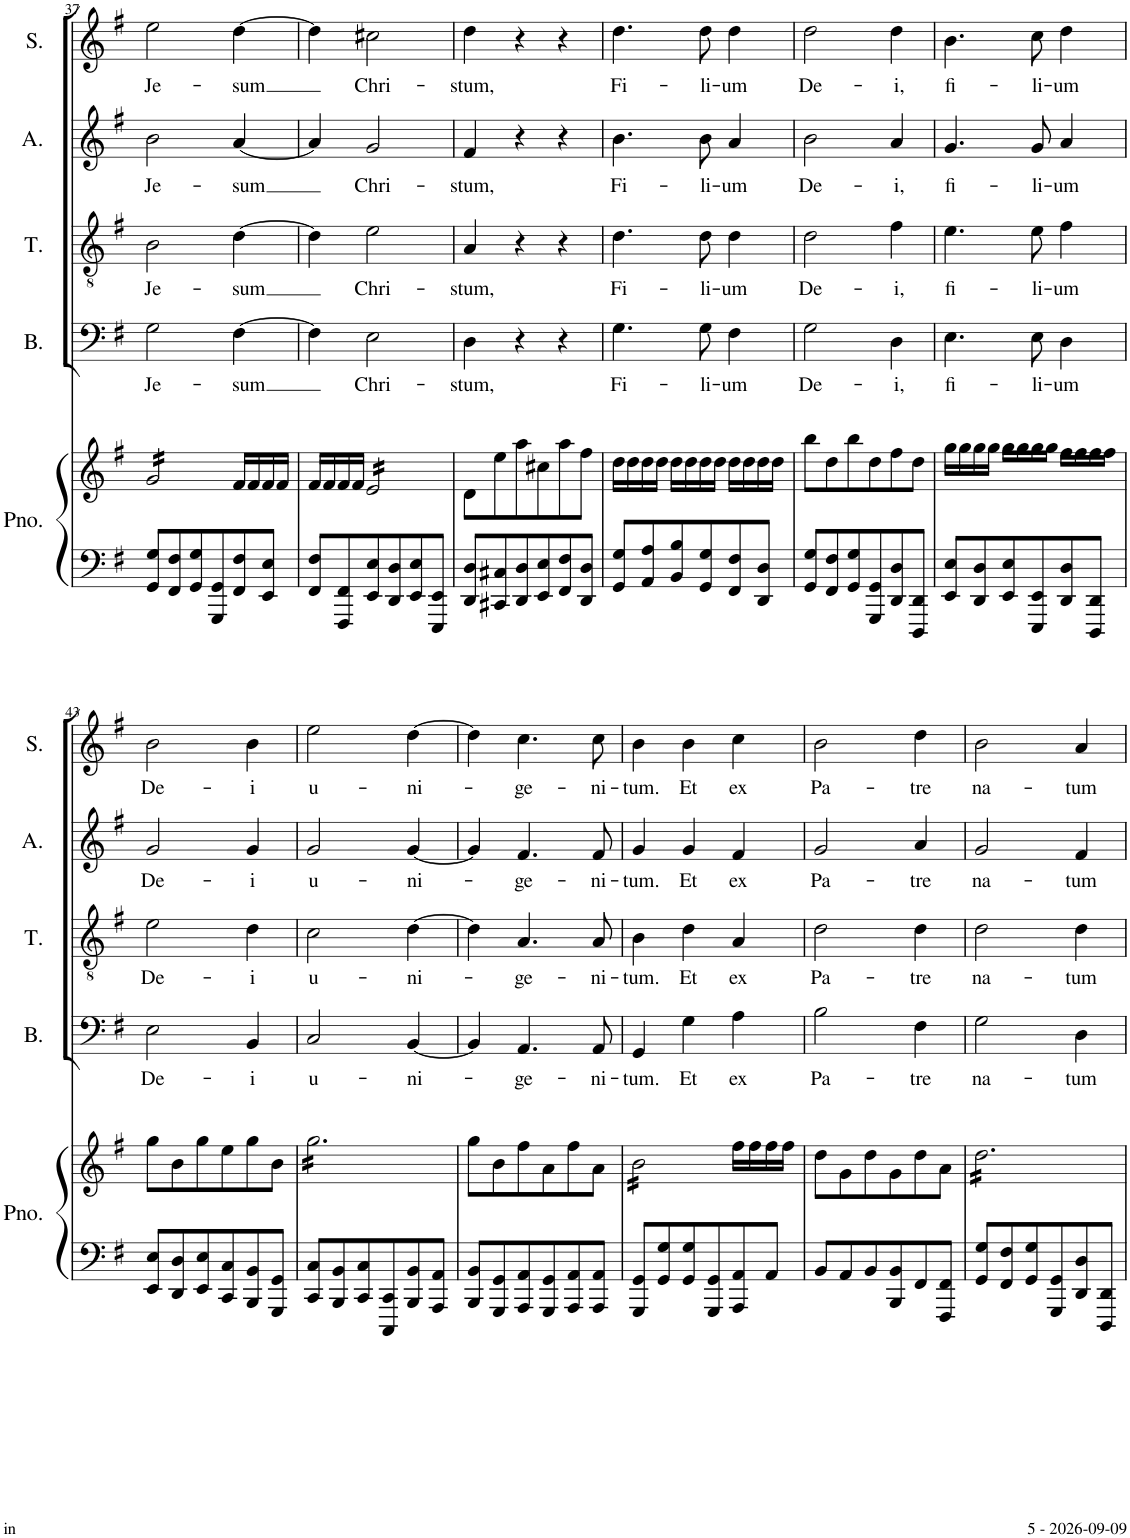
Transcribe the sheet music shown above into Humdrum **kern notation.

**kern	**kern	**kern	**text	**kern	**text	**kern	**text	**kern	**text
*part5	*part5	*part4	*part4	*part3	*part3	*part2	*part2	*part1	*part1
*staff6	*staff5	*staff4	*staff4	*staff3	*staff3	*staff2	*staff2	*staff1	*staff1
*I"Piano	*	*I"Bass	*	*I"Tenor	*	*I"Alto	*	*I"Soprano	*
*I'Pno.	*	*I'B.	*	*I'T.	*	*I'A.	*	*I'S.	*
!!LO:PB:g=z
*clefF4	*clefG2	*clefF4	*	*clefGv2	*	*clefG2	*	*clefG2	*
*k[f#]	*k[f#]	*k[f#]	*	*k[f#]	*	*k[f#]	*	*k[f#]	*
*M3/4	*M3/4	*M3/4	*	*M3/4	*	*M3/4	*	*M3/4	*
=37	=37	=37	=37	=37	=37	=37	=37	=37	=37
!	!	!	!LO:LY:b	!	!LO:LY:b	!	!LO:LY:b	!	!LO:LY:b
*	*tremolo	*	*	*	*	*	*	*	*
8GG/ 8G/L	16g/LL	2G\	Je-	2B\	Je-	2b\	Je-	2ee\	Je-
.	16g/	.	.	.	.	.	.	.	.
8FF#/ 8F#/	16g/	.	.	.	.	.	.	.	.
.	16g/	.	.	.	.	.	.	.	.
8GG/ 8G/	16g/	.	.	.	.	.	.	.	.
.	16g/	.	.	.	.	.	.	.	.
8GGG/ 8GG/	16g/	.	.	.	.	.	.	.	.
.	16g/JJ	.	.	.	.	.	.	.	.
*	*Xtremolo	*	*	*	*	*	*	*	*
!	!	!	!LO:LY:b	!	!LO:LY:b	!	!LO:LY:b	!	!LO:LY:b
8FF#/ 8F#/	16f#/LL	[4F#\	-sum	[4d\	-sum	[4a/	-sum	[4dd\	-sum
.	16f#/	.	.	.	.	.	.	.	.
8EE/ 8E/J	16f#/	.	.	.	.	.	.	.	.
.	16f#/JJ	.	.	.	.	.	.	.	.
=38	=38	=38	=38	=38	=38	=38	=38	=38	=38
8FF#/ 8F#/L	16f#/LL	4F#\]	.	4d\]	.	4a/]	.	4dd\]	.
.	16f#/	.	.	.	.	.	.	.	.
8FFF#/ 8FF#/	16f#/	.	.	.	.	.	.	.	.
.	16f#/JJ	.	.	.	.	.	.	.	.
!	!	!	!LO:LY:b	!	!LO:LY:b	!	!LO:LY:b	!	!LO:LY:b
*	*tremolo	*	*	*	*	*	*	*	*
8EE/ 8E/	16e/LL	2E\	Chri-	2e\	Chri-	2g/	Chri-	2cc#X\	Chri-
.	16e/	.	.	.	.	.	.	.	.
8DD/ 8D/	16e/	.	.	.	.	.	.	.	.
.	16e/	.	.	.	.	.	.	.	.
8EE/ 8E/	16e/	.	.	.	.	.	.	.	.
.	16e/	.	.	.	.	.	.	.	.
8EEE/ 8EE/J	16e/	.	.	.	.	.	.	.	.
.	16e/JJ	.	.	.	.	.	.	.	.
*	*Xtremolo	*	*	*	*	*	*	*	*
=39	=39	=39	=39	=39	=39	=39	=39	=39	=39
!	!	!	!LO:LY:b	!	!LO:LY:b	!	!LO:LY:b	!	!LO:LY:b
8DD/ 8D/L	8d\L	4D\	-stum,	4A/	-stum,	4f#/	-stum,	4dd\	-stum,
8CC#X/ 8C#X/	8ee\	.	.	.	.	.	.	.	.
8DD/ 8D/	8aa\	4r	.	4r	.	4r	.	4r	.
8EE/ 8E/	8cc#X\	.	.	.	.	.	.	.	.
8FF#/ 8F#/	8aa\	4r	.	4r	.	4r	.	4r	.
8DD/ 8D/J	8ff#\J	.	.	.	.	.	.	.	.
=40	=40	=40	=40	=40	=40	=40	=40	=40	=40
!	!	!	!LO:LY:b	!	!LO:LY:b	!	!LO:LY:b	!	!LO:LY:b
8GG/ 8G/L	16dd\LL	4.G\	Fi-	4.d\	Fi-	4.b\	Fi-	4.dd\	Fi-
.	16dd\	.	.	.	.	.	.	.	.
8AA/ 8A/	16dd\	.	.	.	.	.	.	.	.
.	16dd\JJ	.	.	.	.	.	.	.	.
8BB/ 8B/	16dd\LL	.	.	.	.	.	.	.	.
.	16dd\	.	.	.	.	.	.	.	.
!	!	!	!LO:LY:b	!	!LO:LY:b	!	!LO:LY:b	!	!LO:LY:b
8GG/ 8G/	16dd\	8G\	-li-	8d\	-li-	8b\	-li-	8dd\	-li-
.	16dd\JJ	.	.	.	.	.	.	.	.
!	!	!	!LO:LY:b	!	!LO:LY:b	!	!LO:LY:b	!	!LO:LY:b
8FF#/ 8F#/	16dd\LL	4F#\	-um	4d\	-um	4a/	-um	4dd\	-um
.	16dd\	.	.	.	.	.	.	.	.
8DD/ 8D/J	16dd\	.	.	.	.	.	.	.	.
.	16dd\JJ	.	.	.	.	.	.	.	.
=41	=41	=41	=41	=41	=41	=41	=41	=41	=41
!	!	!	!LO:LY:b	!	!LO:LY:b	!	!LO:LY:b	!	!LO:LY:b
8GG/ 8G/L	8bb\L	2G\	De-	2d\	De-	2b\	De-	2dd\	De-
8FF#/ 8F#/	8dd\	.	.	.	.	.	.	.	.
8GG/ 8G/	8bb\	.	.	.	.	.	.	.	.
8GGG/ 8GG/	8dd\	.	.	.	.	.	.	.	.
!	!	!	!LO:LY:b	!	!LO:LY:b	!	!LO:LY:b	!	!LO:LY:b
8DD/ 8D/	8ff#\	4D'~\	-i,	4f#'~\	-i,	4a'~/	-i,	4dd'~\	-i,
8DDD/ 8DD/J	8dd\J	.	.	.	.	.	.	.	.
=42	=42	=42	=42	=42	=42	=42	=42	=42	=42
!	!	!	!LO:LY:b	!	!LO:LY:b	!	!LO:LY:b	!	!LO:LY:b
8EE/ 8E/L	16gg\LL	4.E\	fi-	4.e\	fi-	4.g/	fi-	4.b\	fi-
.	16gg\	.	.	.	.	.	.	.	.
8DD/ 8D/	16gg\	.	.	.	.	.	.	.	.
.	16gg\JJ	.	.	.	.	.	.	.	.
8EE/ 8E/	16gg\LL	.	.	.	.	.	.	.	.
.	16gg\	.	.	.	.	.	.	.	.
!	!	!	!LO:LY:b	!	!LO:LY:b	!	!LO:LY:b	!	!LO:LY:b
8EEE/ 8EE/	16gg\	8E\	-li-	8e\	-li-	8g/	-li-	8cc\	-li-
.	16gg\JJ	.	.	.	.	.	.	.	.
!	!	!	!LO:LY:b	!	!LO:LY:b	!	!LO:LY:b	!	!LO:LY:b
8DD/ 8D/	16ff#\LL	4D\	-um	4f#\	-um	4a/	-um	4dd\	-um
.	16ff#\	.	.	.	.	.	.	.	.
8DDD/ 8DD/J	16ff#\	.	.	.	.	.	.	.	.
.	16ff#\JJ	.	.	.	.	.	.	.	.
!!LO:LB:g=z
=43	=43	=43	=43	=43	=43	=43	=43	=43	=43
!	!	!	!LO:LY:b	!	!LO:LY:b	!	!LO:LY:b	!	!LO:LY:b
8EE/ 8E/L	8gg\L	2E\	De-	2e\	De-	2g/	De-	2b\	De-
8DD/ 8D/	8b\	.	.	.	.	.	.	.	.
8EE/ 8E/	8gg\	.	.	.	.	.	.	.	.
8CC/ 8C/	8ee\	.	.	.	.	.	.	.	.
!	!	!	!LO:LY:b	!	!LO:LY:b	!	!LO:LY:b	!	!LO:LY:b
8BBB/ 8BB/	8gg\	4BB/	-i	4d\	-i	4g/	-i	4b\	-i
8GGG/ 8GG/J	8b\J	.	.	.	.	.	.	.	.
=44	=44	=44	=44	=44	=44	=44	=44	=44	=44
!	!	!	!LO:LY:b	!	!LO:LY:b	!	!LO:LY:b	!	!LO:LY:b
*	*tremolo	*	*	*	*	*	*	*	*
8CC/ 8C/L	16gg\LL	2C/	u-	2c\	u-	2g/	u-	2ee\	u-
.	16gg\	.	.	.	.	.	.	.	.
8BBB/ 8BB/	16gg\	.	.	.	.	.	.	.	.
.	16gg\	.	.	.	.	.	.	.	.
8CC/ 8C/	16gg\	.	.	.	.	.	.	.	.
.	16gg\	.	.	.	.	.	.	.	.
8CCC/ 8CC/	16gg\	.	.	.	.	.	.	.	.
.	16gg\	.	.	.	.	.	.	.	.
!	!	!	!LO:LY:b	!	!LO:LY:b	!	!LO:LY:b	!	!LO:LY:b
8BBB/ 8BB/	16gg\	[4BB/	-ni-	[4d\	-ni-	[4g/	-ni-	[4dd\	-ni-
.	16gg\	.	.	.	.	.	.	.	.
8AAA/ 8AA/J	16gg\	.	.	.	.	.	.	.	.
.	16gg\JJ	.	.	.	.	.	.	.	.
*	*Xtremolo	*	*	*	*	*	*	*	*
=45	=45	=45	=45	=45	=45	=45	=45	=45	=45
8BBB/ 8BB/L	8gg\L	4BB/]	.	4d\]	.	4g/]	.	4dd\]	.
8GGG/ 8GG/	8b\	.	.	.	.	.	.	.	.
!	!	!	!LO:LY:b	!	!LO:LY:b	!	!LO:LY:b	!	!LO:LY:b
8AAA/ 8AA/	8ff#\	4.AA/	-ge-	4.A/	-ge-	4.f#/	-ge-	4.cc\	-ge-
8GGG/ 8GG/	8a\	.	.	.	.	.	.	.	.
8AAA/ 8AA/	8ff#\	.	.	.	.	.	.	.	.
!	!	!	!LO:LY:b	!	!LO:LY:b	!	!LO:LY:b	!	!LO:LY:b
8AAA/ 8AA/J	8a\J	8AA/	-ni-	8A/	-ni-	8f#/	-ni-	8cc\	-ni-
=46	=46	=46	=46	=46	=46	=46	=46	=46	=46
!	!	!	!LO:LY:b	!	!LO:LY:b	!	!LO:LY:b	!	!LO:LY:b
*	*tremolo	*	*	*	*	*	*	*	*
8GGG/ 8GG/L	16b\LL	4GG'~/	-tum.	4B'~\	-tum.	4g'~/	-tum.	4b'~\	-tum.
.	16b\	.	.	.	.	.	.	.	.
8GG/ 8G/	16b\	.	.	.	.	.	.	.	.
.	16b\	.	.	.	.	.	.	.	.
!	!	!	!LO:LY:b	!	!LO:LY:b	!	!LO:LY:b	!	!LO:LY:b
8GG/ 8G/	16b\	4G\	Et	4d\	Et	4g/	Et	4b\	Et
.	16b\	.	.	.	.	.	.	.	.
8GGG/ 8GG/	16b\	.	.	.	.	.	.	.	.
.	16b\JJ	.	.	.	.	.	.	.	.
*	*Xtremolo	*	*	*	*	*	*	*	*
!	!	!	!LO:LY:b	!	!LO:LY:b	!	!LO:LY:b	!	!LO:LY:b
8AAA/ 8AA/	16ff#\LL	4A\	ex	4A/	ex	4f#/	ex	4cc\	ex
.	16ff#\	.	.	.	.	.	.	.	.
8AA/J	16ff#\	.	.	.	.	.	.	.	.
.	16ff#\JJ	.	.	.	.	.	.	.	.
=47	=47	=47	=47	=47	=47	=47	=47	=47	=47
!	!	!	!LO:LY:b	!	!LO:LY:b	!	!LO:LY:b	!	!LO:LY:b
8BB/L	8dd\L	2B\	Pa-	2d\	Pa-	2g/	Pa-	2b\	Pa-
8AA/	8g\	.	.	.	.	.	.	.	.
8BB/	8dd\	.	.	.	.	.	.	.	.
8BBB/ 8BB/	8g\	.	.	.	.	.	.	.	.
!	!	!	!LO:LY:b	!	!LO:LY:b	!	!LO:LY:b	!	!LO:LY:b
8FF#/	8dd\	4F#\	-tre	4d\	-tre	4a/	-tre	4dd\	-tre
8FFF#/ 8FF#/J	8a\J	.	.	.	.	.	.	.	.
=48	=48	=48	=48	=48	=48	=48	=48	=48	=48
!	!	!	!LO:LY:b	!	!LO:LY:b	!	!LO:LY:b	!	!LO:LY:b
*	*tremolo	*	*	*	*	*	*	*	*
8GG/ 8G/L	16dd\LL	2G\	na-	2d\	na-	2g/	na-	2b\	na-
.	16dd\	.	.	.	.	.	.	.	.
8FF#/ 8F#/	16dd\	.	.	.	.	.	.	.	.
.	16dd\	.	.	.	.	.	.	.	.
8GG/ 8G/	16dd\	.	.	.	.	.	.	.	.
.	16dd\	.	.	.	.	.	.	.	.
8GGG/ 8GG/	16dd\	.	.	.	.	.	.	.	.
.	16dd\	.	.	.	.	.	.	.	.
!	!	!	!LO:LY:b	!	!LO:LY:b	!	!LO:LY:b	!	!LO:LY:b
8DD/ 8D/	16dd\	4D\	-tum	4d\	-tum	4f#/	-tum	4a/	-tum
.	16dd\	.	.	.	.	.	.	.	.
8DDD/ 8DD/J	16dd\	.	.	.	.	.	.	.	.
.	16dd\JJ	.	.	.	.	.	.	.	.
*	*Xtremolo	*	*	*	*	*	*	*	*
=	=	=	=	=	=	=	=	=	=
*-	*-	*-	*-	*-	*-	*-	*-	*-	*-
